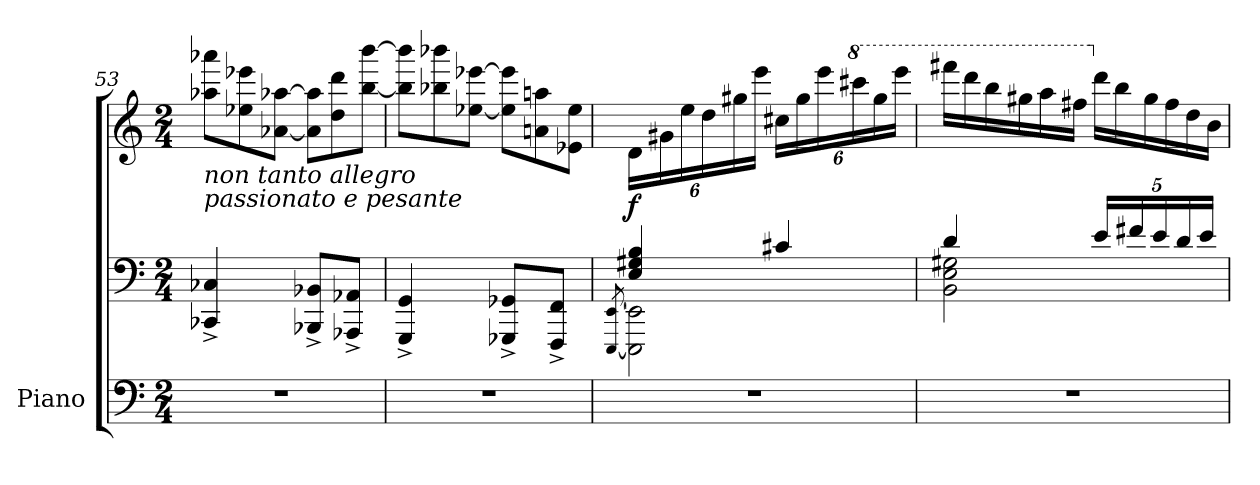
**kern	**kern	**kern	**dynam
*part1	*part1	*part1	*part1
*staff3	*staff2	*staff1	*staff1/2/3
*I"Piano	*	*	*
*I'Pno.	*	*	*
*clefF4	*clefF4	*clefG2	*
*k[]	*k[]	*k[]	*
*M2/4	*M2/4	*M2/4	*
*	*	*Xtuplet	*
=53	=53	=53	=53
!	!	!LO:TX:b:i:t=non tanto allegro	!
!	!	!LO:TX:b:i:t=passionato e pesante	!
2r	4CC-X/^ 4C-X/^	12aa-X\ 12aaa-X\L	.
.	.	12ee-X\ 12eee-X\	.
.	.	[12a-X\ [12aa-X\J	.
.	8BBB-X/^ 8BB-X/^L	12a-\] 12aa-\]L	.
.	.	12dd\ 12ddd\	.
.	8AAA-X/^ 8AA-X/^J	.	.
.	.	[12bb\ [12bbb\J	.
=54	=54	=54	=54
2r	4GGG/^ 4GG/^	12bb\] 12bbb\]L	.
.	.	12bb-X\ 12bbb-X\	.
.	.	[12ee-X\ [12eee-X\J	.
.	8GGG-X/^ 8GG-X/^L	12ee-\] 12eee-\]L	.
.	.	12an\ 12aan\	.
.	8FFF/^ 8FF/^J	.	.
.	.	12e-X\ 12ee-\J	.
!!LO:LB:g=z
=55	=55	=55	=55
*	*^	*	*
.	.	[8qEEE/ [8qEE/	.	.
*	*	*	*tuplet	*
!	!	!	!	!LO:DY:a=2
2r	4E/ 4G#X/ 4B/	2EEE\] 2EE\]	24d\LL	f
.	.	.	24g#X\	.
.	.	.	24ee\	.
.	.	.	24dd\	.
.	.	.	24gg#X\	.
.	.	.	24eee\JJ	.
.	4c#X/	.	24cc#X\LL	.
.	.	.	24gg#\	.
.	.	.	24eee\	.
*	*	*	*8va	*
.	.	.	24cccc#X\	.
.	.	.	24ggg#\	.
.	.	.	24eeee\JJ	.
=56	=56	=56	=56	=56
*	*	*	*Xtuplet	*
2r	4d/	2BB\ 2E\ 2G#X\	24ffff#X\LL	.
.	.	.	24dddd\	.
.	.	.	24bbb\	.
.	.	.	24ggg#X\	.
.	.	.	24aaa\	.
.	.	.	24fff#X\JJ	.
*	*Xbrackettup	*	*	*
*	*	*	*X8va	*
.	20e/LL	.	24ddd\LL	.
.	.	.	24bb\	.
.	20f#X/	.	.	.
.	.	.	24gg#\	.
.	20e/	.	.	.
.	.	.	24ff#\	.
.	20d/	.	.	.
.	.	.	24dd\	.
.	20e/JJ	.	.	.
.	.	.	24b\JJ	.
*	*v	*v	*	*
=	=	=	=
*-	*-	*-	*-
